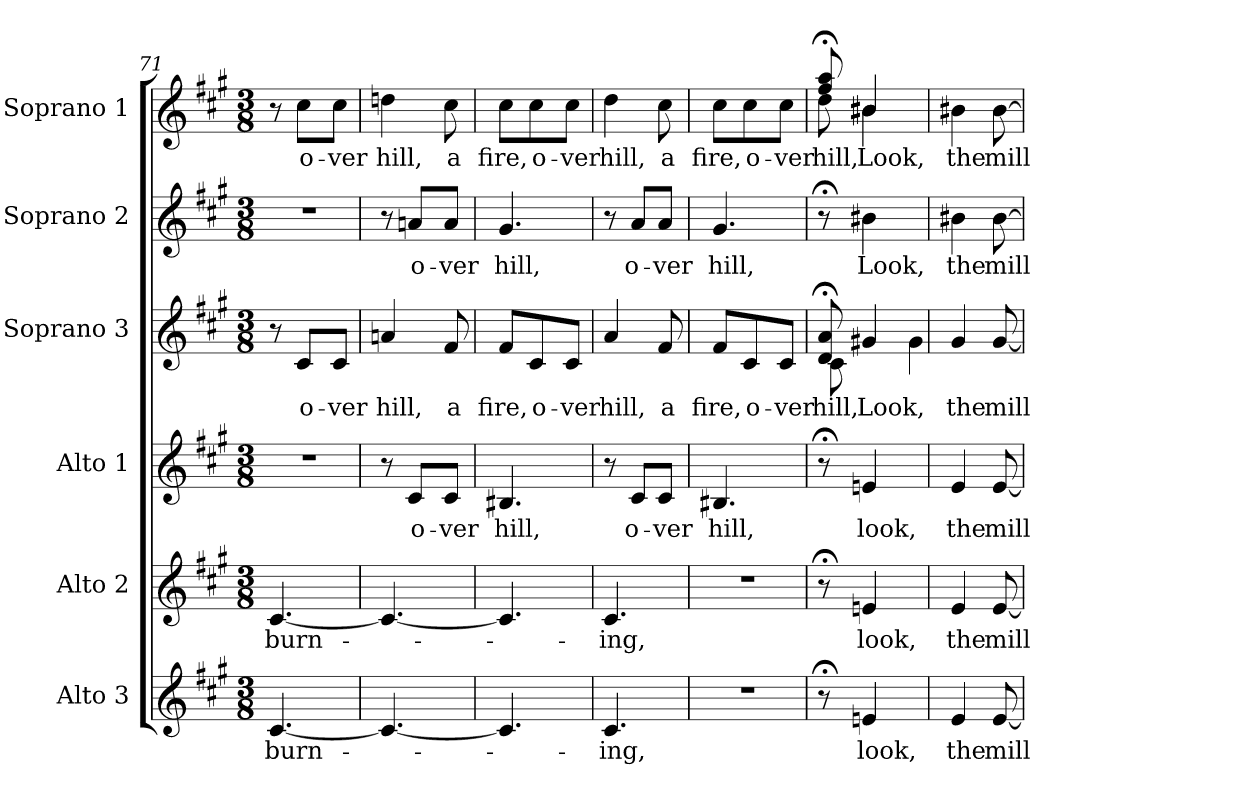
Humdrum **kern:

**kern	**text	**kern	**text	**kern	**text	**kern	**text	**kern	**text	**kern	**text
*part6	*part6	*part5	*part5	*part4	*part4	*part3	*part3	*part2	*part2	*part1	*part1
*staff6	*staff6	*staff5	*staff5	*staff4	*staff4	*staff3	*staff3	*staff2	*staff2	*staff1	*staff1
*I"Alto 3	*	*I"Alto 2	*	*I"Alto 1	*	*I"Soprano 3	*	*I"Soprano 2	*	*I"Soprano 1	*
*I'A 3	*	*I'A 2	*	*I'A 1	*	*I'S 3	*	*I'S 2	*	*I'S 1	*
*clefG2	*	*clefG2	*	*clefG2	*	*clefG2	*	*clefG2	*	*clefG2	*
*k[f#c#g#]	*	*k[f#c#g#]	*	*k[f#c#g#]	*	*k[f#c#g#]	*	*k[f#c#g#]	*	*k[f#c#g#]	*
*f#:	*	*f#:	*	*f#:	*	*f#:	*	*f#:	*	*f#:	*
*M3/8	*	*M3/8	*	*M3/8	*	*M3/8	*	*M3/8	*	*M3/8	*
=71	=71	=71	=71	=71	=71	=71	=71	=71	=71	=71	=71
!	!LO:LY:b	!	!	!	!	!	!	!	!	!	!
!	!	!	!LO:LY:b	!	!	!	!	!	!	!	!
[4.c#/	burn-	[4.c#/	burn-	4.r	.	8r	.	4.r	.	8r	.
!	!	!	!	!	!	!	!LO:LY:b	!	!	!	!
!	!	!	!	!	!	!	!	!	!	!	!LO:LY:b
.	.	.	.	.	.	8c#/L	o-	.	.	8cc#\L	o-
!	!	!	!	!	!	!	!LO:LY:b	!	!	!	!
!	!	!	!	!	!	!	!	!	!	!	!LO:LY:b
.	.	.	.	.	.	8c#/J	-ver	.	.	8cc#\J	-ver
=72	=72	=72	=72	=72	=72	=72	=72	=72	=72	=72	=72
!	!	!	!	!	!	!	!LO:LY:b	!	!	!	!
!	!	!	!	!	!	!	!	!	!	!	!LO:LY:b
4.c#/_	.	4.c#/_	.	8r	.	4an/	hill,	8r	.	4ddn\	hill,
!	!	!	!	!	!LO:LY:b	!	!	!	!	!	!
!	!	!	!	!	!	!	!	!	!LO:LY:b	!	!
.	.	.	.	8c#/L	o-	.	.	8an/L	o-	.	.
!	!	!	!	!	!LO:LY:b	!	!	!	!	!	!
!	!	!	!	!	!	!	!LO:LY:b	!	!	!	!
!	!	!	!	!	!	!	!	!	!LO:LY:b	!	!
!	!	!	!	!	!	!	!	!	!	!	!LO:LY:b
.	.	.	.	8c#/J	-ver	8f#/	a	8a/J	-ver	8cc#\	a
=73	=73	=73	=73	=73	=73	=73	=73	=73	=73	=73	=73
!	!	!	!	!	!LO:LY:b	!	!	!	!	!	!
!	!	!	!	!	!	!	!LO:LY:b	!	!	!	!
!	!	!	!	!	!	!	!	!	!LO:LY:b	!	!
!	!	!	!	!	!	!	!	!	!	!	!LO:LY:b
4.c#/]	.	4.c#/]	.	4.B#X/	hill,	8f#/L	fire,	4.g#/	hill,	8cc#\L	fire,
!	!	!	!	!	!	!	!LO:LY:b	!	!	!	!
!	!	!	!	!	!	!	!	!	!	!	!LO:LY:b
.	.	.	.	.	.	8c#/	o-	.	.	8cc#\	o-
!	!	!	!	!	!	!	!LO:LY:b	!	!	!	!
!	!	!	!	!	!	!	!	!	!	!	!LO:LY:b
.	.	.	.	.	.	8c#/J	-ver	.	.	8cc#\J	-ver
=74	=74	=74	=74	=74	=74	=74	=74	=74	=74	=74	=74
!	!LO:LY:b	!	!	!	!	!	!	!	!	!	!
!	!	!	!LO:LY:b	!	!	!	!	!	!	!	!
!	!	!	!	!	!	!	!LO:LY:b	!	!	!	!
!	!	!	!	!	!	!	!	!	!	!	!LO:LY:b
4.c#/	-ing,	4.c#/	-ing,	8r	.	4a/	hill,	8r	.	4dd\	hill,
!	!	!	!	!	!LO:LY:b	!	!	!	!	!	!
!	!	!	!	!	!	!	!	!	!LO:LY:b	!	!
.	.	.	.	8c#/L	o-	.	.	8a/L	o-	.	.
!	!	!	!	!	!LO:LY:b	!	!	!	!	!	!
!	!	!	!	!	!	!	!LO:LY:b	!	!	!	!
!	!	!	!	!	!	!	!	!	!LO:LY:b	!	!
!	!	!	!	!	!	!	!	!	!	!	!LO:LY:b
.	.	.	.	8c#/J	-ver	8f#/	a	8a/J	-ver	8cc#\	a
=75	=75	=75	=75	=75	=75	=75	=75	=75	=75	=75	=75
!	!	!	!	!	!LO:LY:b	!	!	!	!	!	!
!	!	!	!	!	!	!	!LO:LY:b	!	!	!	!
!	!	!	!	!	!	!	!	!	!LO:LY:b	!	!
!	!	!	!	!	!	!	!	!	!	!	!LO:LY:b
4.r	.	4.r	.	4.B#X/	hill,	8f#/L	fire,	4.g#/	hill,	8cc#\L	fire,
!	!	!	!	!	!	!	!LO:LY:b	!	!	!	!
!	!	!	!	!	!	!	!	!	!	!	!LO:LY:b
.	.	.	.	.	.	8c#/	o-	.	.	8cc#\	o-
!	!	!	!	!	!	!	!LO:LY:b	!	!	!	!
!	!	!	!	!	!	!	!	!	!	!	!LO:LY:b
.	.	.	.	.	.	8c#/J	-ver	.	.	8cc#\J	-ver
!!LO:LB:g=z
=76	=76	=76	=76	=76	=76	=76	=76	=76	=76	=76	=76
!	!	!	!	!	!	!	!LO:LY:b	!	!	!	!
*	*	*	*	*	*	*^	*	*	*	*	*
!	!	!	!	!	!	!	!	!	!	!	!	!LO:LY:b
*	*	*	*	*	*	*	*	*	*	*	*^	*
8r;<	.	8r;<	.	8r;<	.	8d/;<Z 8a/;<Z	8c#\	hill,	8r;<	.	8ff#/;<Z 8aa/;<Z	8dd\	hill,
!	!LO:LY:b	!	!	!	!	!	!	!	!	!	!	!	!
!	!	!	!LO:LY:b	!	!	!	!	!	!	!	!	!	!
!	!	!	!	!	!LO:LY:b	!	!	!	!	!	!	!	!
!	!	!	!	!	!	!	!	!LO:LY:b	!	!	!	!	!
!	!	!	!	!	!	!	!	!	!	!LO:LY:b	!	!	!
!	!	!	!	!	!	!	!	!	!	!	!	!	!LO:LY:b
4en/	look,	4en/	look,	4en/	look,	4g#X/	4g#\	Look,	4b#X\	Look,	4b#X/	4b#\	Look,
*	*	*	*	*	*	*v	*v	*	*	*	*v	*v	*
!!LO:PB:g=z
=77	=77	=77	=77	=77	=77	=77	=77	=77	=77	=77	=77
*	*	*	*	*	*	*^	*	*	*	*^	*
!	!LO:LY:b	!	!	!	!	!	!	!	!	!	!	!	!
*	*	*	*	*	*	*v	*v	*	*	*	*v	*v	*
*	*	*	*	*	*	*^	*	*	*	*^	*
!	!	!	!LO:LY:b	!	!	!	!	!	!	!	!	!	!
*	*	*	*	*	*	*v	*v	*	*	*	*v	*v	*
*	*	*	*	*	*	*^	*	*	*	*^	*
!	!	!	!	!	!LO:LY:b	!	!	!	!	!	!	!	!
*	*	*	*	*	*	*v	*v	*	*	*	*v	*v	*
*	*	*	*	*	*	*^	*	*	*	*^	*
!	!	!	!	!	!	!	!	!LO:LY:b	!	!	!	!	!
*	*	*	*	*	*	*v	*v	*	*	*	*v	*v	*
*	*	*	*	*	*	*^	*	*	*	*^	*
!	!	!	!	!	!	!	!	!	!	!LO:LY:b	!	!	!
*	*	*	*	*	*	*v	*v	*	*	*	*v	*v	*
*	*	*	*	*	*	*^	*	*	*	*^	*
!	!	!	!	!	!	!	!	!	!	!	!	!	!LO:LY:b
*	*	*	*	*	*	*v	*v	*	*	*	*v	*v	*
4e/	the	4e/	the	4e/	the	4g#/	the	4b#X\	the	4b#X\	the
!	!LO:LY:b	!	!	!	!	!	!	!	!	!	!
!	!	!	!LO:LY:b	!	!	!	!	!	!	!	!
!	!	!	!	!	!LO:LY:b	!	!	!	!	!	!
!	!	!	!	!	!	!	!LO:LY:b	!	!	!	!
!	!	!	!	!	!	!	!	!	!LO:LY:b	!	!
!	!	!	!	!	!	!	!	!	!	!	!LO:LY:b
[8e/	mill	[8e/	mill	[8e/	mill	[8g#/	mill	[8b#\	mill	[8b#\	mill
=	=	=	=	=	=	=	=	=	=	=	=
*-	*-	*-	*-	*-	*-	*-	*-	*-	*-	*-	*-
